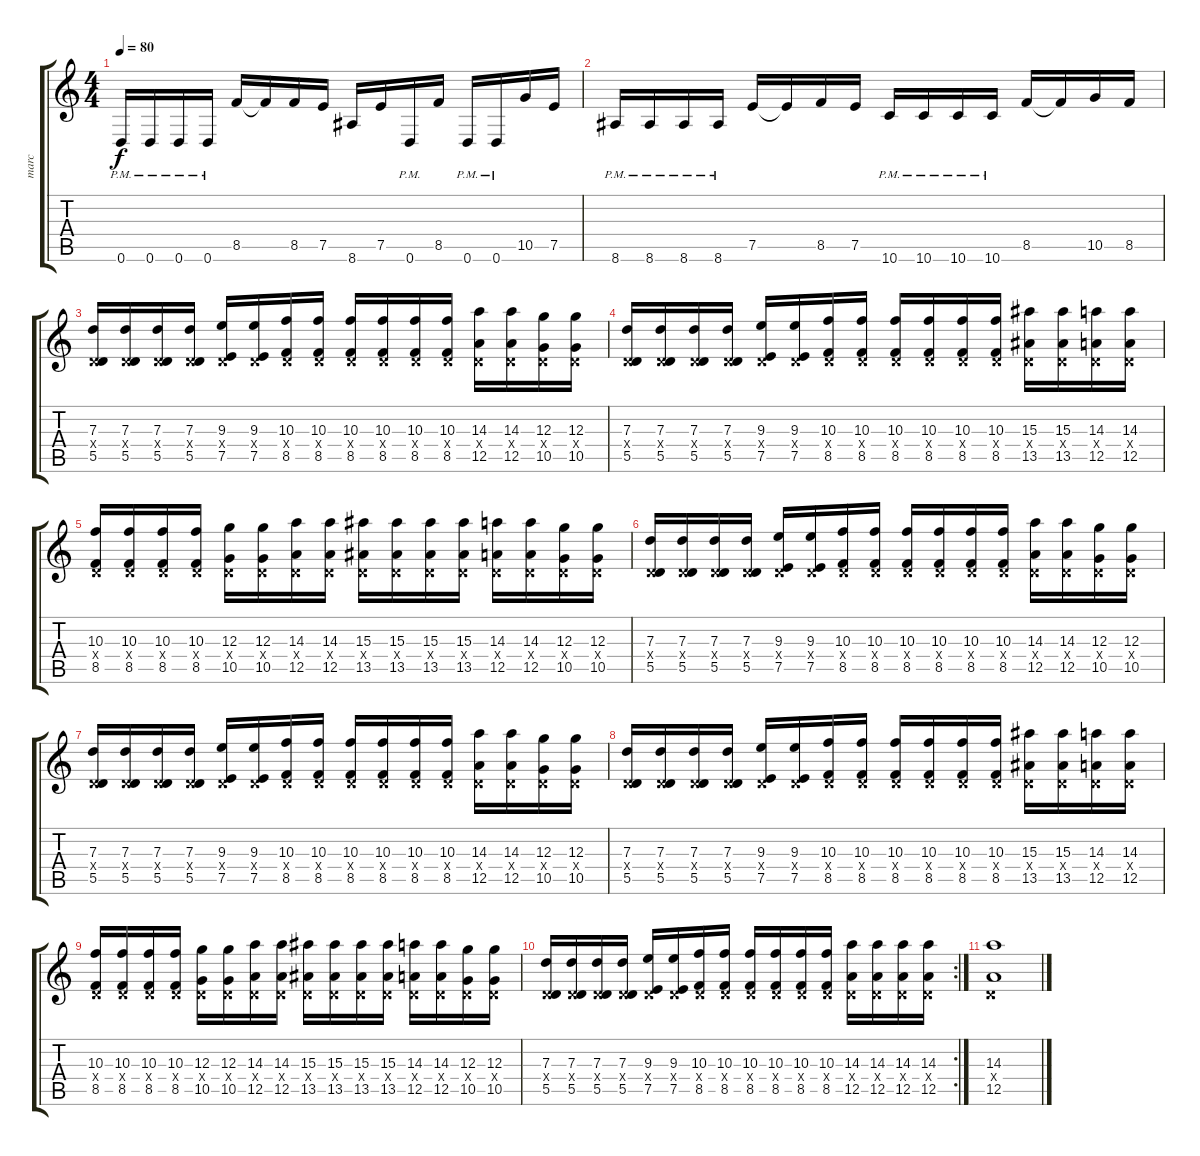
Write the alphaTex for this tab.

\track ("marc" "marc") {instrument distortionguitar}
\staff {score tabs}
\tuning (E4 B3 G3 D3 A2 D2) {hide}
\ts (4 4)
\tempo 80
\clef g2
\ks c
0.6{pm}.16{dy f} 0.6{pm}.16 0.6{pm}.16 0.6{pm}.16 8.5.16 8.5{t}.16 8.5.16 7.5.16 8.6.16 7.5.16 0.6{pm}.16 8.5.16 0.6{pm}.16 0.6{pm}.16 10.5.16 7.5.16 |
8.6{pm}.16 8.6{pm}.16 8.6{pm}.16 8.6{pm}.16 7.5.16 7.5{t}.16 8.5.16 7.5.16 10.6{pm}.16 10.6{pm}.16 10.6{pm}.16 10.6{pm}.16 8.5.16 8.5{t}.16 10.5.16 8.5.16 |
(7.3 0.4{x} 5.5).16 (7.3 0.4{x} 5.5).16 (7.3 0.4{x} 5.5).16 (7.3 0.4{x} 5.5).16 (9.3 0.4{x} 7.5).16 (9.3 0.4{x} 7.5).16 (10.3 0.4{x} 8.5).16 (10.3 0.4{x} 8.5).16 (10.3 0.4{x} 8.5).16 (10.3 0.4{x} 8.5).16 (10.3 0.4{x} 8.5).16 (10.3 0.4{x} 8.5).16 (14.3 0.4{x} 12.5).16 (14.3 0.4{x} 12.5).16 (12.3 0.4{x} 10.5).16 (12.3 0.4{x} 10.5).16 |
(7.3 0.4{x} 5.5).16 (7.3 0.4{x} 5.5).16 (7.3 0.4{x} 5.5).16 (7.3 0.4{x} 5.5).16 (9.3 0.4{x} 7.5).16 (9.3 0.4{x} 7.5).16 (10.3 0.4{x} 8.5).16 (10.3 0.4{x} 8.5).16 (10.3 0.4{x} 8.5).16 (10.3 0.4{x} 8.5).16 (10.3 0.4{x} 8.5).16 (10.3 0.4{x} 8.5).16 (15.3 0.4{x} 13.5).16 (15.3 0.4{x} 13.5).16 (14.3 0.4{x} 12.5).16 (14.3 0.4{x} 12.5).16 |
(10.3 0.4{x} 8.5).16 (10.3 0.4{x} 8.5).16 (10.3 0.4{x} 8.5).16 (10.3 0.4{x} 8.5).16 (12.3 0.4{x} 10.5).16 (12.3 0.4{x} 10.5).16 (14.3 0.4{x} 12.5).16 (14.3 0.4{x} 12.5).16 (15.3 0.4{x} 13.5).16 (15.3 0.4{x} 13.5).16 (15.3 0.4{x} 13.5).16 (15.3 0.4{x} 13.5).16 (14.3 0.4{x} 12.5).16 (14.3 0.4{x} 12.5).16 (12.3 0.4{x} 10.5).16 (12.3 0.4{x} 10.5).16 |
(7.3 0.4{x} 5.5).16 (7.3 0.4{x} 5.5).16 (7.3 0.4{x} 5.5).16 (7.3 0.4{x} 5.5).16 (9.3 0.4{x} 7.5).16 (9.3 0.4{x} 7.5).16 (10.3 0.4{x} 8.5).16 (10.3 0.4{x} 8.5).16 (10.3 0.4{x} 8.5).16 (10.3 0.4{x} 8.5).16 (10.3 0.4{x} 8.5).16 (10.3 0.4{x} 8.5).16 (14.3 0.4{x} 12.5).16 (14.3 0.4{x} 12.5).16 (12.3 0.4{x} 10.5).16 (12.3 0.4{x} 10.5).16 |
(7.3 0.4{x} 5.5).16 (7.3 0.4{x} 5.5).16 (7.3 0.4{x} 5.5).16 (7.3 0.4{x} 5.5).16 (9.3 0.4{x} 7.5).16 (9.3 0.4{x} 7.5).16 (10.3 0.4{x} 8.5).16 (10.3 0.4{x} 8.5).16 (10.3 0.4{x} 8.5).16 (10.3 0.4{x} 8.5).16 (10.3 0.4{x} 8.5).16 (10.3 0.4{x} 8.5).16 (14.3 0.4{x} 12.5).16 (14.3 0.4{x} 12.5).16 (12.3 0.4{x} 10.5).16 (12.3 0.4{x} 10.5).16 |
(7.3 0.4{x} 5.5).16 (7.3 0.4{x} 5.5).16 (7.3 0.4{x} 5.5).16 (7.3 0.4{x} 5.5).16 (9.3 0.4{x} 7.5).16 (9.3 0.4{x} 7.5).16 (10.3 0.4{x} 8.5).16 (10.3 0.4{x} 8.5).16 (10.3 0.4{x} 8.5).16 (10.3 0.4{x} 8.5).16 (10.3 0.4{x} 8.5).16 (10.3 0.4{x} 8.5).16 (15.3 0.4{x} 13.5).16 (15.3 0.4{x} 13.5).16 (14.3 0.4{x} 12.5).16 (14.3 0.4{x} 12.5).16 |
(10.3 0.4{x} 8.5).16 (10.3 0.4{x} 8.5).16 (10.3 0.4{x} 8.5).16 (10.3 0.4{x} 8.5).16 (12.3 0.4{x} 10.5).16 (12.3 0.4{x} 10.5).16 (14.3 0.4{x} 12.5).16 (14.3 0.4{x} 12.5).16 (15.3 0.4{x} 13.5).16 (15.3 0.4{x} 13.5).16 (15.3 0.4{x} 13.5).16 (15.3 0.4{x} 13.5).16 (14.3 0.4{x} 12.5).16 (14.3 0.4{x} 12.5).16 (12.3 0.4{x} 10.5).16 (12.3 0.4{x} 10.5).16 |
\rc 2
(7.3 0.4{x} 5.5).16 (7.3 0.4{x} 5.5).16 (7.3 0.4{x} 5.5).16 (7.3 0.4{x} 5.5).16 (9.3 0.4{x} 7.5).16 (9.3 0.4{x} 7.5).16 (10.3 0.4{x} 8.5).16 (10.3 0.4{x} 8.5).16 (10.3 0.4{x} 8.5).16 (10.3 0.4{x} 8.5).16 (10.3 0.4{x} 8.5).16 (10.3 0.4{x} 8.5).16 (14.3 0.4{x} 12.5).16 (14.3 0.4{x} 12.5).16 (14.3 0.4{x} 12.5).16 (14.3 0.4{x} 12.5).16 |
(14.3 0.4{x} 12.5).1
